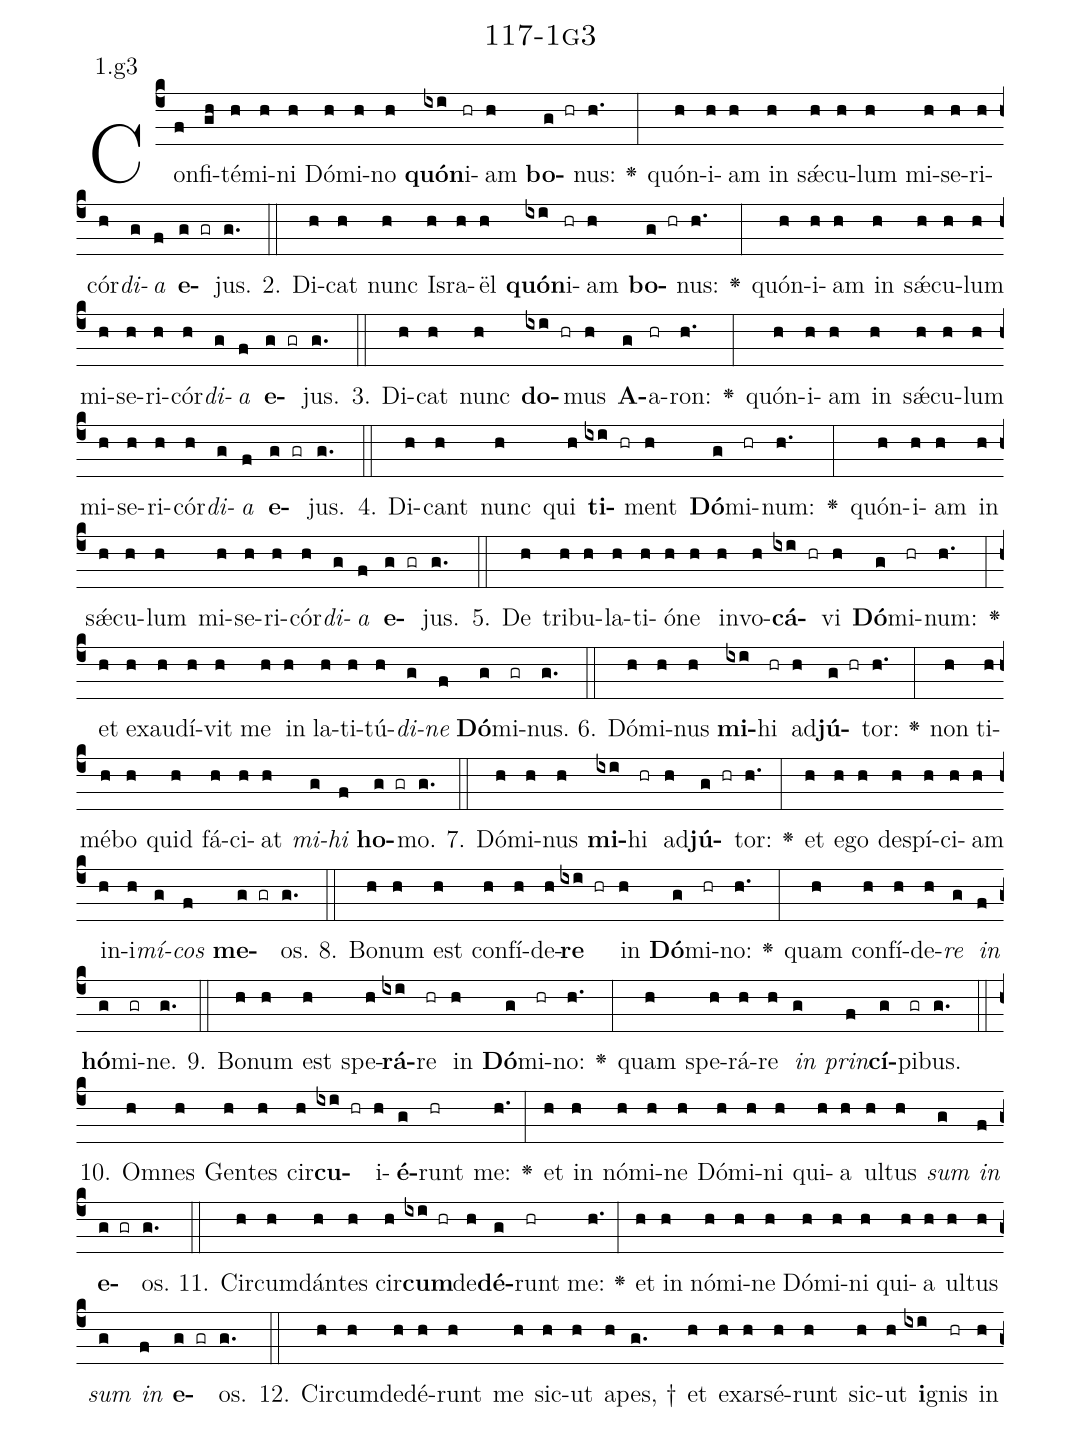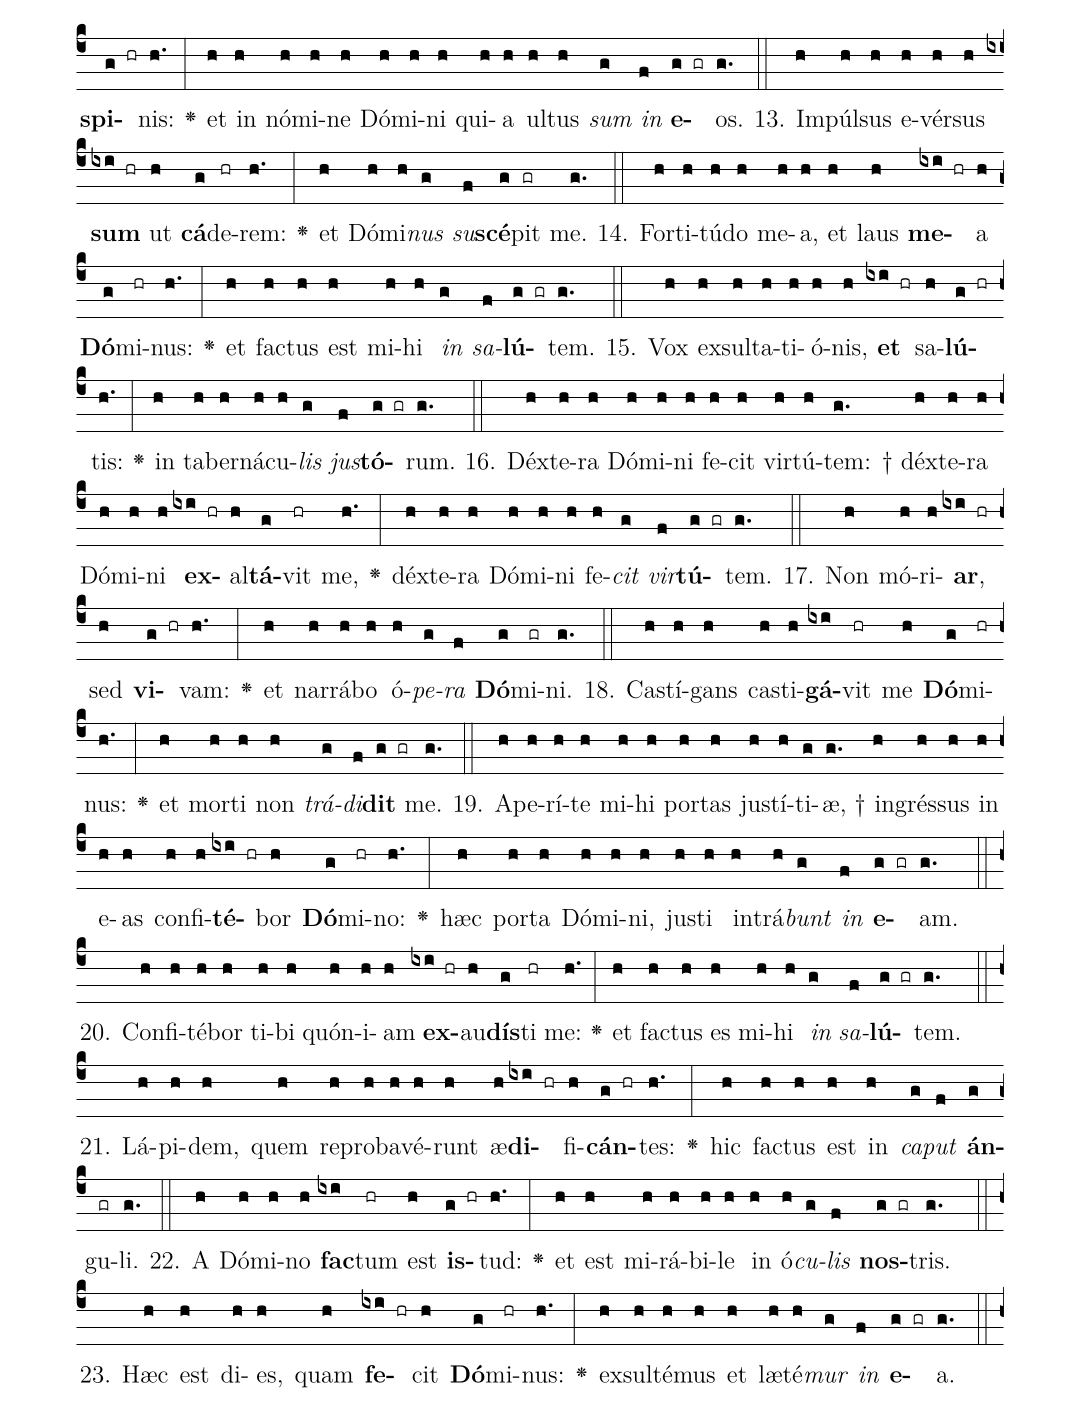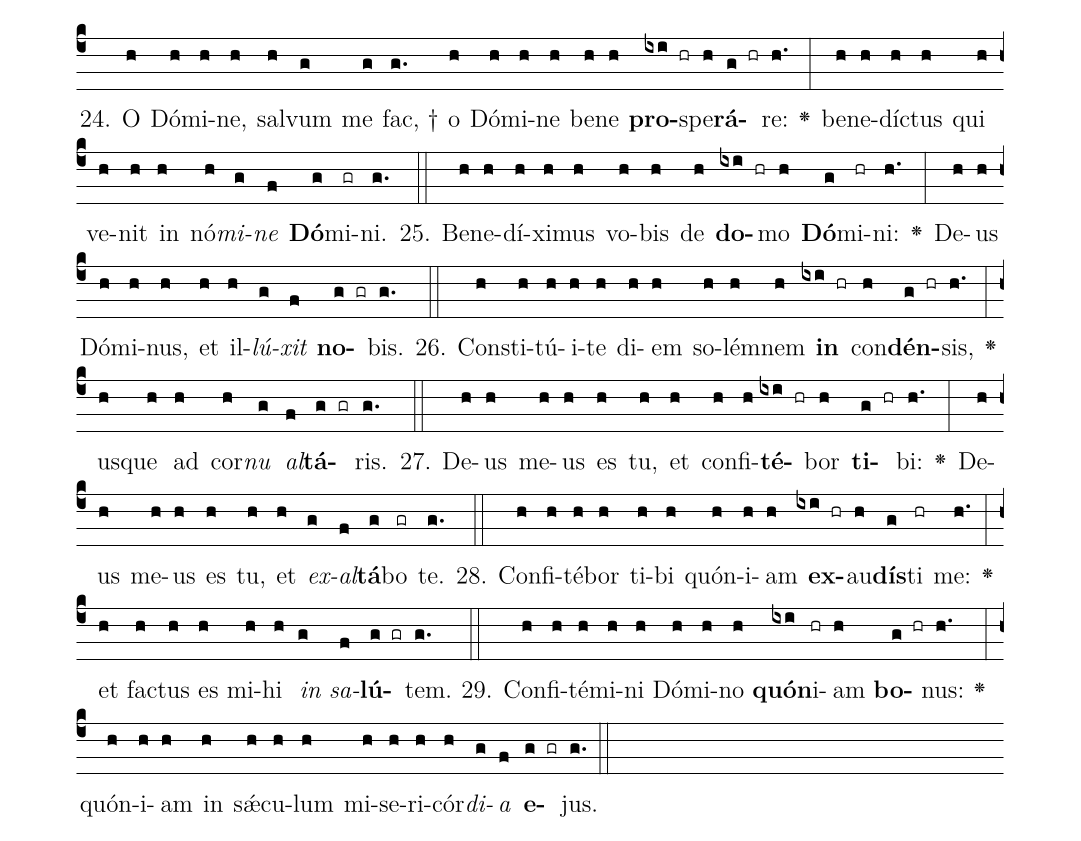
name: 117-1g3;
annotation: 1.g3;
%%
(c4)Con(f)fi(gh)té(h)mi(h)ni(h) Dó(h)mi(h)no(h) <b>quón</b>(ixi)i(hr)am(h) <b>bo</b>(g hr)nus:(h.) <v>\greheightstar</v>(:) quón(h)i(h)am(h) in(h) sǽ(h)cu(h)lum(h) mi(h)se(h)ri(h)cór(h)<i>di</i>(g)<i>a</i>(f) <b>e</b>(g gr)jus.(g.) (::)
2. Di(h)cat(h) nunc(h) Is(h)ra(h)ël(h) <b>quón</b>(ixi)i(hr)am(h) <b>bo</b>(g hr)nus:(h.) <v>\greheightstar</v>(:) quón(h)i(h)am(h) in(h) sǽ(h)cu(h)lum(h) mi(h)se(h)ri(h)cór(h)<i>di</i>(g)<i>a</i>(f) <b>e</b>(g gr)jus.(g.) (::)
3. Di(h)cat(h) nunc(h) <b>do</b>(ixi hr)mus(h) <b>A</b>(g)a(hr)ron:(h.) <v>\greheightstar</v>(:) quón(h)i(h)am(h) in(h) sǽ(h)cu(h)lum(h) mi(h)se(h)ri(h)cór(h)<i>di</i>(g)<i>a</i>(f) <b>e</b>(g gr)jus.(g.) (::)
4. Di(h)cant(h) nunc(h) qui(h) <b>ti</b>(ixi hr)ment(h) <b>Dó</b>(g)mi(hr)num:(h.) <v>\greheightstar</v>(:) quón(h)i(h)am(h) in(h) sǽ(h)cu(h)lum(h) mi(h)se(h)ri(h)cór(h)<i>di</i>(g)<i>a</i>(f) <b>e</b>(g gr)jus.(g.) (::)
5. De(h) tri(h)bu(h)la(h)ti(h)ó(h)ne(h) in(h)vo(h)<b>cá</b>(ixi hr)vi(h) <b>Dó</b>(g)mi(hr)num:(h.) <v>\greheightstar</v>(:) et(h) ex(h)au(h)dí(h)vit(h) me(h) in(h) la(h)ti(h)tú(h)<i>di</i>(g)<i>ne</i>(f) <b>Dó</b>(g)mi(gr)nus.(g.) (::)
6. Dó(h)mi(h)nus(h) <b>mi</b>(ixi)hi(hr) ad(h)<b>jú</b>(g hr)tor:(h.) <v>\greheightstar</v>(:) non(h) ti(h)mé(h)bo(h) quid(h) fá(h)ci(h)at(h) <i>mi</i>(g)<i>hi</i>(f) <b>ho</b>(g gr)mo.(g.) (::)
7. Dó(h)mi(h)nus(h) <b>mi</b>(ixi)hi(hr) ad(h)<b>jú</b>(g hr)tor:(h.) <v>\greheightstar</v>(:) et(h) e(h)go(h) de(h)spí(h)ci(h)am(h) in(h)i(h)<i>mí</i>(g)<i>cos</i>(f) <b>me</b>(g gr)os.(g.) (::)
8. Bo(h)num(h) est(h) con(h)fí(h)de(h)<b>re</b>(ixi hr) in(h) <b>Dó</b>(g)mi(hr)no:(h.) <v>\greheightstar</v>(:) quam(h) con(h)fí(h)de(h)<i>re</i>(g) <i>in</i>(f) <b>hó</b>(g)mi(gr)ne.(g.) (::)
9. Bo(h)num(h) est(h) spe(h)<b>rá</b>(ixi)re(hr) in(h) <b>Dó</b>(g)mi(hr)no:(h.) <v>\greheightstar</v>(:) quam(h) spe(h)rá(h)re(h) <i>in</i>(g) <i>prin</i>(f)<b>cí</b>(g)pi(gr)bus.(g.) (::)
10. Om(h)nes(h) Gen(h)tes(h) cir(h)<b>cu</b>(ixi hr)i(h)<b>é</b>(g)runt(hr) me:(h.) <v>\greheightstar</v>(:) et(h) in(h) nó(h)mi(h)ne(h) Dó(h)mi(h)ni(h) qui(h)a(h) ul(h)tus(h) <i>sum</i>(g) <i>in</i>(f) <b>e</b>(g gr)os.(g.) (::)
11. Cir(h)cum(h)dán(h)tes(h) cir(h)<b>cum</b>(ixi hr)de(h)<b>dé</b>(g)runt(hr) me:(h.) <v>\greheightstar</v>(:) et(h) in(h) nó(h)mi(h)ne(h) Dó(h)mi(h)ni(h) qui(h)a(h) ul(h)tus(h) <i>sum</i>(g) <i>in</i>(f) <b>e</b>(g gr)os.(g.) (::)
12. Cir(h)cum(h)de(h)dé(h)runt(h) me(h) sic(h)ut(h) a(h)pes, †(g.) et(h) ex(h)ar(h)sé(h)runt(h) sic(h)ut(h) <b>i</b>(ixi)gnis(hr) in(h) <b>spi</b>(g hr)nis:(h.) <v>\greheightstar</v>(:) et(h) in(h) nó(h)mi(h)ne(h) Dó(h)mi(h)ni(h) qui(h)a(h) ul(h)tus(h) <i>sum</i>(g) <i>in</i>(f) <b>e</b>(g gr)os.(g.) (::)
13. Im(h)púl(h)sus(h) e(h)vér(h)sus(h) <b>sum</b>(ixi hr) ut(h) <b>cá</b>(g)de(hr)rem:(h.) <v>\greheightstar</v>(:) et(h) Dó(h)mi(h)<i>nus</i>(g) <i>su</i>(f)<b>scé</b>(g)pit(gr) me.(g.) (::)
14. For(h)ti(h)tú(h)do(h) me(h)a,(h) et(h) laus(h) <b>me</b>(ixi hr)a(h) <b>Dó</b>(g)mi(hr)nus:(h.) <v>\greheightstar</v>(:) et(h) fac(h)tus(h) est(h) mi(h)hi(h) <i>in</i>(g) <i>sa</i>(f)<b>lú</b>(g gr)tem.(g.) (::)
15. Vox(h) ex(h)sul(h)ta(h)ti(h)ó(h)nis,(h) <b>et</b>(ixi hr) sa(h)<b>lú</b>(g hr)tis:(h.) <v>\greheightstar</v>(:) in(h) ta(h)ber(h)ná(h)cu(h)<i>lis</i>(g) <i>jus</i>(f)<b>tó</b>(g gr)rum.(g.) (::)
16. Déx(h)te(h)ra(h) Dó(h)mi(h)ni(h) fe(h)cit(h) vir(h)tú(h)tem: †(g.) déx(h)te(h)ra(h) Dó(h)mi(h)ni(h) <b>ex</b>(ixi hr)al(h)<b>tá</b>(g)vit(hr) me,(h.) <v>\greheightstar</v>(:) déx(h)te(h)ra(h) Dó(h)mi(h)ni(h) fe(h)<i>cit</i>(g) <i>vir</i>(f)<b>tú</b>(g gr)tem.(g.) (::)
17. Non(h) mó(h)ri(h)<b>ar</b>,(ixi hr) sed(h) <b>vi</b>(g hr)vam:(h.) <v>\greheightstar</v>(:) et(h) nar(h)rá(h)bo(h) ó(h)<i>pe</i>(g)<i>ra</i>(f) <b>Dó</b>(g)mi(gr)ni.(g.) (::)
18. Cas(h)tí(h)gans(h) cas(h)ti(h)<b>gá</b>(ixi)vit(hr) me(h) <b>Dó</b>(g)mi(hr)nus:(h.) <v>\greheightstar</v>(:) et(h) mor(h)ti(h) non(h) <i>trá</i>(g)<i>di</i>(f)<b>dit</b>(g gr) me.(g.) (::)
19. A(h)pe(h)rí(h)te(h) mi(h)hi(h) por(h)tas(h) jus(h)tí(h)ti(g)æ, †(g.) in(h)grés(h)sus(h) in(h) e(h)as(h) con(h)fi(h)<b>té</b>(ixi hr)bor(h) <b>Dó</b>(g)mi(hr)no:(h.) <v>\greheightstar</v>(:) hæc(h) por(h)ta(h) Dó(h)mi(h)ni,(h) jus(h)ti(h) in(h)trá(h)<i>bunt</i>(g) <i>in</i>(f) <b>e</b>(g gr)am.(g.) (::)
20. Con(h)fi(h)té(h)bor(h) ti(h)bi(h) quón(h)i(h)am(h) <b>ex</b>(ixi hr)au(h)<b>dís</b>(g)ti(hr) me:(h.) <v>\greheightstar</v>(:) et(h) fac(h)tus(h) es(h) mi(h)hi(h) <i>in</i>(g) <i>sa</i>(f)<b>lú</b>(g gr)tem.(g.) (::)
21. Lá(h)pi(h)dem,(h) quem(h) re(h)pro(h)ba(h)vé(h)runt(h) æ(h)<b>di</b>(ixi hr)fi(h)<b>cán</b>(g hr)tes:(h.) <v>\greheightstar</v>(:) hic(h) fac(h)tus(h) est(h) in(h) <i>ca</i>(g)<i>put</i>(f) <b>án</b>(g)gu(gr)li.(g.) (::)
22. A(h) Dó(h)mi(h)no(h) <b>fac</b>(ixi)tum(hr) est(h) <b>is</b>(g hr)tud:(h.) <v>\greheightstar</v>(:) et(h) est(h) mi(h)rá(h)bi(h)le(h) in(h) ó(h)<i>cu</i>(g)<i>lis</i>(f) <b>nos</b>(g gr)tris.(g.) (::)
23. Hæc(h) est(h) di(h)es,(h) quam(h) <b>fe</b>(ixi hr)cit(h) <b>Dó</b>(g)mi(hr)nus:(h.) <v>\greheightstar</v>(:) ex(h)sul(h)té(h)mus(h) et(h) læ(h)té(h)<i>mur</i>(g) <i>in</i>(f) <b>e</b>(g gr)a.(g.) (::)
24. O(h) Dó(h)mi(h)ne,(h) sal(h)vum(g) me(g) fac, †(g.) o(h) Dó(h)mi(h)ne(h) be(h)ne(h) <b>pro</b>(ixi hr)spe(h)<b>rá</b>(g hr)re:(h.) <v>\greheightstar</v>(:) be(h)ne(h)díc(h)tus(h) qui(h) ve(h)nit(h) in(h) nó(h)<i>mi</i>(g)<i>ne</i>(f) <b>Dó</b>(g)mi(gr)ni.(g.) (::)
25. Be(h)ne(h)dí(h)xi(h)mus(h) vo(h)bis(h) de(h) <b>do</b>(ixi hr)mo(h) <b>Dó</b>(g)mi(hr)ni:(h.) <v>\greheightstar</v>(:) De(h)us(h) Dó(h)mi(h)nus,(h) et(h) il(h)<i>lú</i>(g)<i>xit</i>(f) <b>no</b>(g gr)bis.(g.) (::)
26. Con(h)sti(h)tú(h)i(h)te(h) di(h)em(h) so(h)lém(h)nem(h) <b>in</b>(ixi hr) con(h)<b>dén</b>(g hr)sis,(h.) <v>\greheightstar</v>(:) us(h)que(h) ad(h) cor(h)<i>nu</i>(g) <i>al</i>(f)<b>tá</b>(g gr)ris.(g.) (::)
27. De(h)us(h) me(h)us(h) es(h) tu,(h) et(h) con(h)fi(h)<b>té</b>(ixi hr)bor(h) <b>ti</b>(g hr)bi:(h.) <v>\greheightstar</v>(:) De(h)us(h) me(h)us(h) es(h) tu,(h) et(h) <i>ex</i>(g)<i>al</i>(f)<b>tá</b>(g)bo(gr) te.(g.) (::)
28. Con(h)fi(h)té(h)bor(h) ti(h)bi(h) quón(h)i(h)am(h) <b>ex</b>(ixi hr)au(h)<b>dís</b>(g)ti(hr) me:(h.) <v>\greheightstar</v>(:) et(h) fac(h)tus(h) es(h) mi(h)hi(h) <i>in</i>(g) <i>sa</i>(f)<b>lú</b>(g gr)tem.(g.) (::)
29. Con(h)fi(h)té(h)mi(h)ni(h) Dó(h)mi(h)no(h) <b>quón</b>(ixi)i(hr)am(h) <b>bo</b>(g hr)nus:(h.) <v>\greheightstar</v>(:) quón(h)i(h)am(h) in(h) sǽ(h)cu(h)lum(h) mi(h)se(h)ri(h)cór(h)<i>di</i>(g)<i>a</i>(f) <b>e</b>(g gr)jus.(g.) (::)
